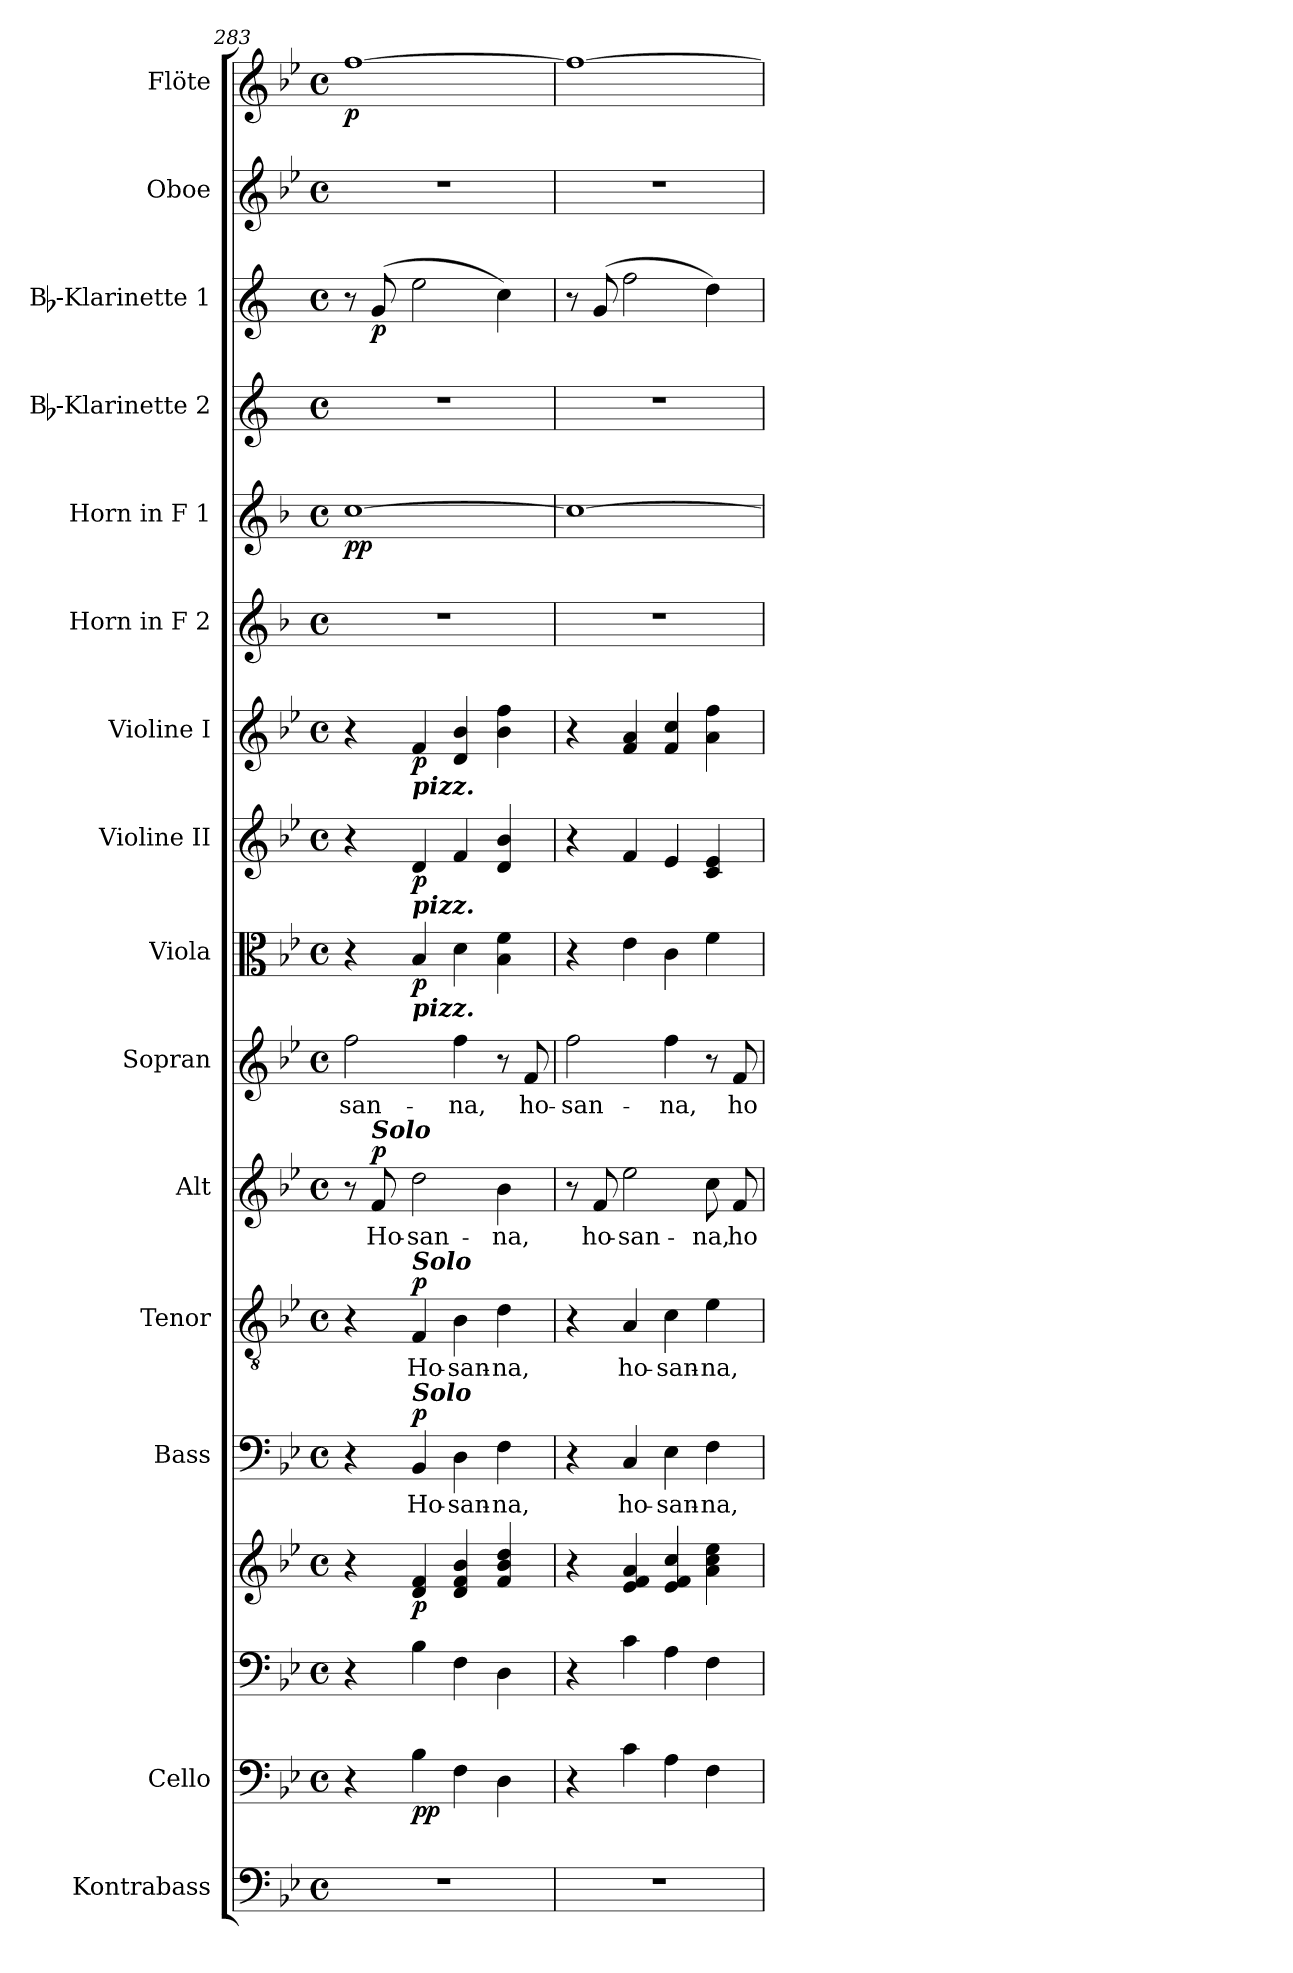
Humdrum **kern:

**kern	**kern	**dynam	**kern	**kern	**dynam	**kern	**text	**dynam	**kern	**text	**dynam	**kern	**text	**dynam	**kern	**text	**kern	**dynam	**kern	**dynam	**kern	**dynam	**kern	**kern	**dynam	**kern	**kern	**dynam	**kern	**kern	**dynam
*part16	*part15	*part15	*part14	*part14	*part14	*part13	*part13	*part13	*part12	*part12	*part12	*part11	*part11	*part11	*part10	*part10	*part9	*part9	*part8	*part8	*part7	*part7	*part6	*part5	*part5	*part4	*part3	*part3	*part2	*part1	*part1
*staff17	*staff16	*staff16	*staff15	*staff14	*staff14/15	*staff13	*staff13	*staff13	*staff12	*staff12	*staff12	*staff11	*staff11	*staff11	*staff10	*staff10	*staff9	*staff9	*staff8	*staff8	*staff7	*staff7	*staff6	*staff5	*staff5	*staff4	*staff3	*staff3	*staff2	*staff1	*staff1
*I"Kontrabass	*I"Cello	*	*	*	*	*I"Bass	*	*	*I"Tenor	*	*	*I"Alt	*	*	*I"Sopran	*	*I"Viola	*	*I"Violine II	*	*I"Violine I	*	*I"Horn in F 2	*I"Horn in F 1	*	*I"Bb-Klarinette 2	*I"Bb-Klarinette 1	*	*I"Oboe	*I"Flöte	*
*I'Kb.	*	*	*	*	*	*I'B.	*	*	*I'T.	*	*	*I'A.	*	*	*I'S.	*	*I'Vla.	*	*I'Vl. II	*	*I'Vl. I	*	*	*	*	*I'Bb Kl. 2	*I'Bb Kl. 1	*	*I'Ob.	*I'Fl.	*
*clefF4	*clefF4	*	*clefF4	*clefG2	*	*clefF4	*	*	*clefGv2	*	*	*clefG2	*	*	*clefG2	*	*clefC3	*	*clefG2	*	*clefG2	*	*clefG2	*clefG2	*	*clefG2	*clefG2	*	*clefG2	*clefG2	*
*ITrd7c12	*	*	*	*	*	*	*	*	*	*	*	*	*	*	*	*	*	*	*	*	*	*	*ITrd4c7	*ITrd4c7	*	*ITrd1c2	*ITrd1c2	*	*	*	*
*k[b-e-]	*k[b-e-]	*	*k[b-e-]	*k[b-e-]	*	*k[b-e-]	*	*	*k[b-e-]	*	*	*k[b-e-]	*	*	*k[b-e-]	*	*k[b-e-]	*	*k[b-e-]	*	*k[b-e-]	*	*k[b-e-]	*k[b-e-]	*	*k[b-e-]	*k[b-e-]	*	*k[b-e-]	*k[b-e-]	*
*B-:	*B-:	*	*B-:	*B-:	*	*B-:	*	*	*B-:	*	*	*B-:	*	*	*B-:	*	*B-:	*	*B-:	*	*B-:	*	*B-:	*B-:	*	*B-:	*B-:	*	*B-:	*B-:	*
*M4/4	*M4/4	*	*M4/4	*M4/4	*	*M4/4	*	*	*M4/4	*	*	*M4/4	*	*	*M4/4	*	*M4/4	*	*M4/4	*	*M4/4	*	*M4/4	*M4/4	*	*M4/4	*M4/4	*	*M4/4	*M4/4	*
*met(c)	*met(c)	*	*met(c)	*met(c)	*	*met(c)	*	*	*met(c)	*	*	*met(c)	*	*	*met(c)	*	*met(c)	*	*met(c)	*	*met(c)	*	*met(c)	*met(c)	*	*met(c)	*met(c)	*	*met(c)	*met(c)	*
=283	=283	=283	=283	=283	=283	=283	=283	=283	=283	=283	=283	=283	=283	=283	=283	=283	=283	=283	=283	=283	=283	=283	=283	=283	=283	=283	=283	=283	=283	=283	=283
!	!	!	!	!	!	!	!	!	!	!	!	!	!	!	!	!LO:LY:b	!	!	!	!	!	!	!	!	!LO:DY:b	!	!	!	!	!	!LO:DY:b
1r	4r	.	4r	4r	.	4r	.	.	4r	.	.	8r	.	.	2ff\	-san-	4r	.	4r	.	4r	.	1r	[1f	pp	1r	8r	.	1r	[1ff	p
!	!	!	!	!	!	!	!	!	!	!	!	!LO:TX:a:Bi:t=Solo	!	!	!	!	!	!	!	!	!	!	!	!	!	!	!	!	!	!	!
!	!	!	!	!	!	!	!	!	!	!	!	!	!LO:LY:b	!LO:DY:a	!	!	!	!	!	!	!	!	!	!	!	!	!	!LO:DY:b	!	!	!
.	.	.	.	.	.	.	.	.	.	.	.	8f/	Ho-	p	.	.	.	.	.	.	.	.	.	.	.	.	(8f/	p	.	.	.
!	!	!	!	!	!	!	!	!	!	!	!	!	!	!	!	!	!	!	!	!	!LO:TX:b:Bi:t=pizz.	!	!	!	!	!	!	!	!	!	!
!	!	!	!	!	!	!	!	!	!	!	!	!	!	!	!	!	!	!	!LO:TX:b:Bi:t=pizz.	!	!	!	!	!	!	!	!	!	!	!	!
!	!	!	!	!	!	!	!	!	!	!	!	!	!	!	!	!	!LO:TX:b:Bi:t=pizz.	!	!	!	!	!	!	!	!	!	!	!	!	!	!
!	!	!	!	!	!	!	!	!	!LO:TX:a:Bi:t=Solo	!	!	!	!	!	!	!	!	!	!	!	!	!	!	!	!	!	!	!	!	!	!
!	!	!	!	!	!	!LO:TX:a:Bi:t=Solo	!	!	!	!	!	!	!	!	!	!	!	!	!	!	!	!	!	!	!	!	!	!	!	!	!
!	!	!LO:DY:b	!	!	!LO:DY:b	!	!LO:LY:b	!LO:DY:a	!	!LO:LY:b	!LO:DY:a	!	!LO:LY:b	!	!	!	!	!LO:DY:b	!	!LO:DY:b	!	!LO:DY:b	!	!	!	!	!	!	!	!	!
.	4B-\	pp	4B-\	4d/ 4f/	p	4BB-/	Ho-	p	4F/	Ho-	p	2dd\	-san-	.	.	.	4B-/	p	4d/	p	4f/	p	.	.	.	.	2dd\	.	.	.	.
!	!	!	!	!	!	!	!LO:LY:b	!	!	!LO:LY:b	!	!	!	!	!	!LO:LY:b	!	!	!	!	!	!	!	!	!	!	!	!	!	!	!
.	4F\	.	4F\	4d/ 4f/ 4b-/	.	4D\	-san-	.	4B-\	-san-	.	.	.	.	4ff\	-na,	4d\	.	4f/	.	4d/ 4b-/	.	.	.	.	.	.	.	.	.	.
!	!	!	!	!	!	!	!LO:LY:b	!	!	!LO:LY:b	!	!	!LO:LY:b	!	!	!	!	!	!	!	!	!	!	!	!	!	!	!	!	!	!
.	4D\	.	4D\	4f/ 4b-/ 4dd/	.	4F\	-na,	.	4d\	-na,	.	4b-\	-na,	.	8r	.	4B-\ 4f\	.	4d/ 4b-/	.	4b-\ 4ff\	.	.	.	.	.	4b-\)	.	.	.	.
!	!	!	!	!	!	!	!	!	!	!	!	!	!	!	!	!LO:LY:b	!	!	!	!	!	!	!	!	!	!	!	!	!	!	!
.	.	.	.	.	.	.	.	.	.	.	.	.	.	.	8f/	ho-	.	.	.	.	.	.	.	.	.	.	.	.	.	.	.
=284	=284	=284	=284	=284	=284	=284	=284	=284	=284	=284	=284	=284	=284	=284	=284	=284	=284	=284	=284	=284	=284	=284	=284	=284	=284	=284	=284	=284	=284	=284	=284
!	!	!	!	!	!	!	!	!	!	!	!	!	!	!	!	!LO:LY:b	!	!	!	!	!	!	!	!	!	!	!	!	!	!	!
1r	4r	.	4r	4r	.	4r	.	.	4r	.	.	8r	.	.	2ff\	-san-	4r	.	4r	.	4r	.	1r	1f_	.	1r	8r	.	1r	1ff_	.
!	!	!	!	!	!	!	!	!	!	!	!	!	!LO:LY:b	!	!	!	!	!	!	!	!	!	!	!	!	!	!	!	!	!	!
.	.	.	.	.	.	.	.	.	.	.	.	8f/	ho-	.	.	.	.	.	.	.	.	.	.	.	.	.	(8f/	.	.	.	.
!	!	!	!	!	!	!	!LO:LY:b	!	!	!LO:LY:b	!	!	!LO:LY:b	!	!	!	!	!	!	!	!	!	!	!	!	!	!	!	!	!	!
.	4c\	.	4c\	4e-/ 4f/ 4a/	.	4C/	ho-	.	4A/	ho-	.	2ee-\	-san-	.	.	.	4e-\	.	4f/	.	4f/ 4a/	.	.	.	.	.	2ee-\	.	.	.	.
!	!	!	!	!	!	!	!LO:LY:b	!	!	!LO:LY:b	!	!	!	!	!	!LO:LY:b	!	!	!	!	!	!	!	!	!	!	!	!	!	!	!
.	4A\	.	4A\	4e-/ 4f/ 4cc/	.	4E-\	-san-	.	4c\	-san-	.	.	.	.	4ff\	-na,	4c\	.	4e-/	.	4f/ 4cc/	.	.	.	.	.	.	.	.	.	.
!	!	!	!	!	!	!	!LO:LY:b	!	!	!LO:LY:b	!	!	!LO:LY:b	!	!	!	!	!	!	!	!	!	!	!	!	!	!	!	!	!	!
.	4F\	.	4F\	4a\ 4cc\ 4ee-\	.	4F\	-na,	.	4e-\	-na,	.	8cc\	-na,	.	8r	.	4f\	.	4c/ 4e-/	.	4a\ 4ff\	.	.	.	.	.	4cc\)	.	.	.	.
!	!	!	!	!	!	!	!	!	!	!	!	!	!LO:LY:b	!	!	!LO:LY:b	!	!	!	!	!	!	!	!	!	!	!	!	!	!	!
.	.	.	.	.	.	.	.	.	.	.	.	8f/	ho-	.	8f/	ho-	.	.	.	.	.	.	.	.	.	.	.	.	.	.	.
=	=	=	=	=	=	=	=	=	=	=	=	=	=	=	=	=	=	=	=	=	=	=	=	=	=	=	=	=	=	=	=
*-	*-	*-	*-	*-	*-	*-	*-	*-	*-	*-	*-	*-	*-	*-	*-	*-	*-	*-	*-	*-	*-	*-	*-	*-	*-	*-	*-	*-	*-	*-	*-
